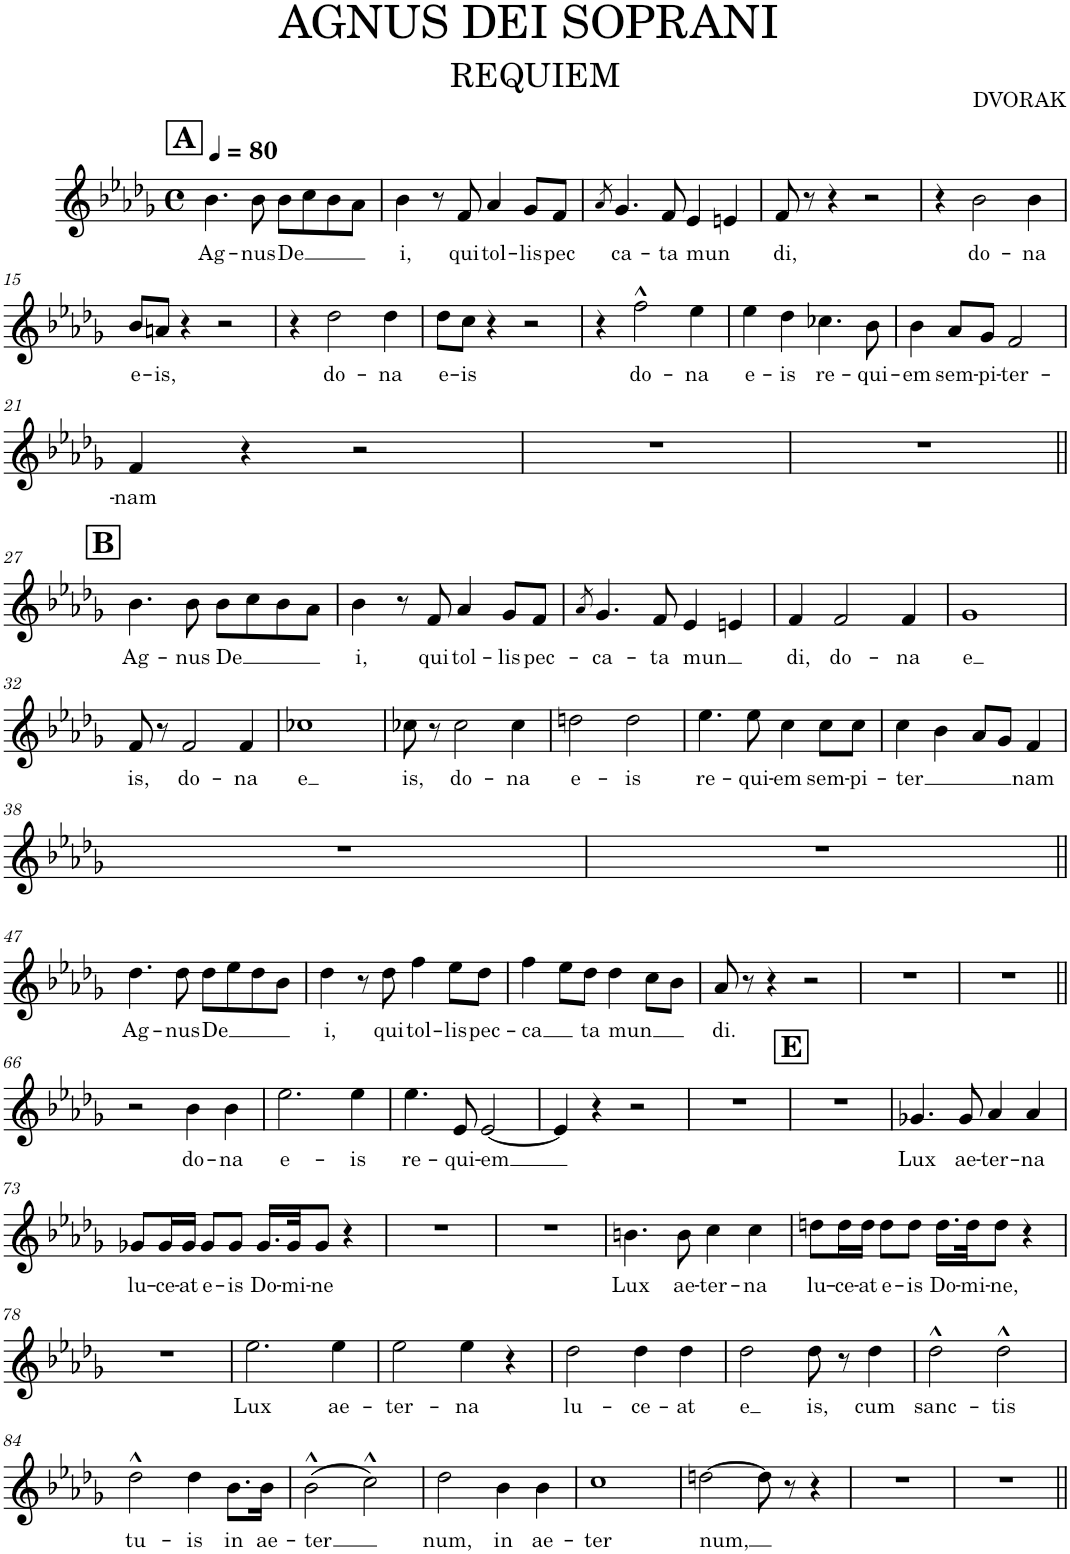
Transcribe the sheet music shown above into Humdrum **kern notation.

**kern	**text
*part1	*part1
*staff1	*staff1
*I"Piano	*
*I'Pno.	*
*clefG2	*
*k[b-e-a-d-g-]	*
*M4/4	*
*met(c)	*
*MM80	*
!!LO:REH:place=s1:a:B:cj:fs=14:t=A
=10	=10
!	!LO:LY:b
4.b-\	Ag-
!	!LO:LY:b
8b-\	nus
!	!LO:LY:b
8b-\L	De
8cc\	.
8b-\	.
8a-\J	.
=11	=11
!	!LO:LY:b
4b-\	i,
8r	.
!	!LO:LY:b
8f/	qui
!	!LO:LY:b
4a-/	tol-
!	!LO:LY:b
8g-/L	-lis
!	!LO:LY:b
8f/J	pec
=12	=12
8qa-/	.
!	!LO:LY:b
4.g-/	ca-
!	!LO:LY:b
8f/	-ta
!	!LO:LY:b
4e-/	-mun
4en/	.
=13	=13
!	!LO:LY:b
8f/	di,
8r	.
4r	.
2r	.
=14	=14
4r	.
!	!LO:LY:b
2b-\	do-
!	!LO:LY:b
4b-\	-na
!!LO:LB:g=z
=15	=15
!	!LO:LY:b
8b-/L	e-
!	!LO:LY:b
8an/J	-is,
4r	.
2r	.
=16	=16
4r	.
!	!LO:LY:b
2dd-\	do-
!	!LO:LY:b
4dd-\	-na
=17	=17
!	!LO:LY:b
8dd-\L	e-
!	!LO:LY:b
8cc\J	-is
4r	.
2r	.
=18	=18
4r	.
!	!LO:LY:b
2ff^^\	do-
!	!LO:LY:b
4ee-\	-na
=19	=19
!	!LO:LY:b
4ee-\	e-
!	!LO:LY:b
4dd-\	-is
!	!LO:LY:b
4.cc-X\	re-
!	!LO:LY:b
8b-\	-qui-
=20	=20
!	!LO:LY:b
4b-\	-em
!	!LO:LY:b
8a-/L	sem-
!	!LO:LY:b
8g-/J	-pi-
!	!LO:LY:b
2f/	-ter-
!!LO:LB:g=z
=21	=21
!	!LO:LY:b
4f/	-nam
4r	.
2r	.
=22	=22
1r	.
=23	=23
1r	.
!!LO:LB:g=z
!!LO:REH:place=s1:a:B:cj:fs=14:t=B
=27||	=27||
!	!LO:LY:b
4.b-\	Ag-
!	!LO:LY:b
8b-\	-nus
!	!LO:LY:b
8b-\L	De
8cc\	.
8b-\	.
8a-\J	.
=28	=28
!	!LO:LY:b
4b-\	i,
8r	.
!	!LO:LY:b
8f/	qui
!	!LO:LY:b
4a-/	tol-
!	!LO:LY:b
8g-/L	-lis
!	!LO:LY:b
8f/J	pec-
=29	=29
8qa-/	.
!	!LO:LY:b
4.g-/	-ca-
!	!LO:LY:b
8f/	-ta
!	!LO:LY:b
4e-/	mun
4en/	.
=30	=30
!	!LO:LY:b
4f/	di,
!	!LO:LY:b
2f/	do-
!	!LO:LY:b
4f/	-na
=31	=31
!	!LO:LY:b
1g-	e
!!LO:LB:g=z
=32	=32
!	!LO:LY:b
8f/	is,
8r	.
!	!LO:LY:b
2f/	do-
!	!LO:LY:b
4f/	-na
=33	=33
!	!LO:LY:b
1cc-X	e
=34	=34
!	!LO:LY:b
8cc-X\	is,
8r	.
!	!LO:LY:b
2cc-\	do-
!	!LO:LY:b
4cc-\	-na
=35	=35
!	!LO:LY:b
2ddn\	e-
!	!LO:LY:b
2dd\	-is
=36	=36
!	!LO:LY:b
4.ee-\	re-
!	!LO:LY:b
8ee-\	-qui-
!	!LO:LY:b
4cc\	-em
!	!LO:LY:b
8cc\L	sem-
!	!LO:LY:b
8cc\J	-pi-
=37	=37
!	!LO:LY:b
4cc\	-ter
4b-\	.
8a-/L	.
8g-/J	.
!	!LO:LY:b
4f/	nam
!!LO:LB:g=z
=38	=38
1r	.
=39	=39
1r	.
!!LO:LB:g=z
=47||	=47||
!	!LO:LY:b
4.dd-\	Ag-
!	!LO:LY:b
8dd-\	-nus
!	!LO:LY:b
8dd-\L	De
8ee-\	.
8dd-\	.
8b-\J	.
=48	=48
!	!LO:LY:b
4dd-\	i,
8r	.
!	!LO:LY:b
8dd-\	qui
!	!LO:LY:b
4ff\	tol-
!	!LO:LY:b
8ee-\L	-lis
!	!LO:LY:b
8dd-\J	pec-
=49	=49
!	!LO:LY:b
4ff\	-ca
8ee-\L	.
!	!LO:LY:b
8dd-\J	ta
!	!LO:LY:b
4dd-\	mun
8cc\L	.
8b-\J	.
=50	=50
!	!LO:LY:b
8a-/	di.
8r	.
4r	.
2r	.
=51	=51
1r	.
=52	=52
1r	.
!!LO:LB:g=z
=66||	=66||
2r	.
!	!LO:LY:b
4b-\	do-
!	!LO:LY:b
4b-\	-na
=67	=67
!	!LO:LY:b
2.ee-\	e-
!	!LO:LY:b
4ee-\	-is
=68	=68
!	!LO:LY:b
4.ee-\	re-
!	!LO:LY:b
8e-/	-qui-
!	!LO:LY:b
[2e-/	-em
=69	=69
4e-/]	.
4r	.
2r	.
=70	=70
1r	.
!!LO:REH:place=s1:a:B:cj:fs=14:t=E
=71	=71
1r	.
=72	=72
!	!LO:LY:b
4.g-X/	Lux
!	!LO:LY:b
8g-/	ae-
!	!LO:LY:b
4a-/	-ter-
!	!LO:LY:b
4a-/	-na
!!LO:LB:g=z
=73	=73
!	!LO:LY:b
8g-X/L	lu-
!	!LO:LY:b
16g-/L	-ce-
!	!LO:LY:b
16g-/JJ	-at
!	!LO:LY:b
8g-/L	e-
!	!LO:LY:b
8g-/J	-is
!	!LO:LY:b
16.g-/LL	Do-
!	!LO:LY:b
32g-/JK	-mi-
!	!LO:LY:b
8g-/J	-ne
4r	.
=74	=74
1r	.
=75	=75
1r	.
=76	=76
!	!LO:LY:b
4.bn\	Lux
!	!LO:LY:b
8b\	ae-
!	!LO:LY:b
4cc\	-ter-
!	!LO:LY:b
4cc\	-na
=77	=77
!	!LO:LY:b
8ddn\L	lu-
!	!LO:LY:b
16dd\L	-ce-
!	!LO:LY:b
16dd\JJ	-at
!	!LO:LY:b
8dd\L	e-
!	!LO:LY:b
8dd\J	-is
!	!LO:LY:b
16.dd\LL	Do-
!	!LO:LY:b
32dd\JK	-mi-
!	!LO:LY:b
8dd\J	-ne,
4r	.
!!LO:LB:g=z
=78	=78
1r	.
=79	=79
!	!LO:LY:b
2.ee-\	Lux
!	!LO:LY:b
4ee-\	ae-
=80	=80
!	!LO:LY:b
2ee-\	-ter-
!	!LO:LY:b
4ee-\	-na
4r	.
=81	=81
!	!LO:LY:b
2dd-\	lu-
!	!LO:LY:b
4dd-\	-ce-
!	!LO:LY:b
4dd-\	-at
=82	=82
!	!LO:LY:b
2dd-\	e
!	!LO:LY:b
8dd-\	is,
8r	.
!	!LO:LY:b
4dd-\	cum
=83	=83
!	!LO:LY:b
2dd-^^\	sanc-
!	!LO:LY:b
2dd-^^\	-tis
!!LO:LB:g=z
=84	=84
!	!LO:LY:b
2dd-^^\	tu-
!	!LO:LY:b
4dd-\	-is
!	!LO:LY:b
8.b-\L	in
!	!LO:LY:b
16b-\Jk	ae-
=85	=85
!	!LO:LY:b
(2b-^^\	-ter
2cc^^\)	.
=86	=86
!	!LO:LY:b
2dd-\	num,
!	!LO:LY:b
4b-\	in
!	!LO:LY:b
4b-\	ae-
=87	=87
!	!LO:LY:b
1cc	-ter
=88	=88
!	!LO:LY:b
[2ddn\	num,
8dd\]	.
8r	.
4r	.
=89	=89
1r	.
=90	=90
1r	.
=||	=||
*-	*-
